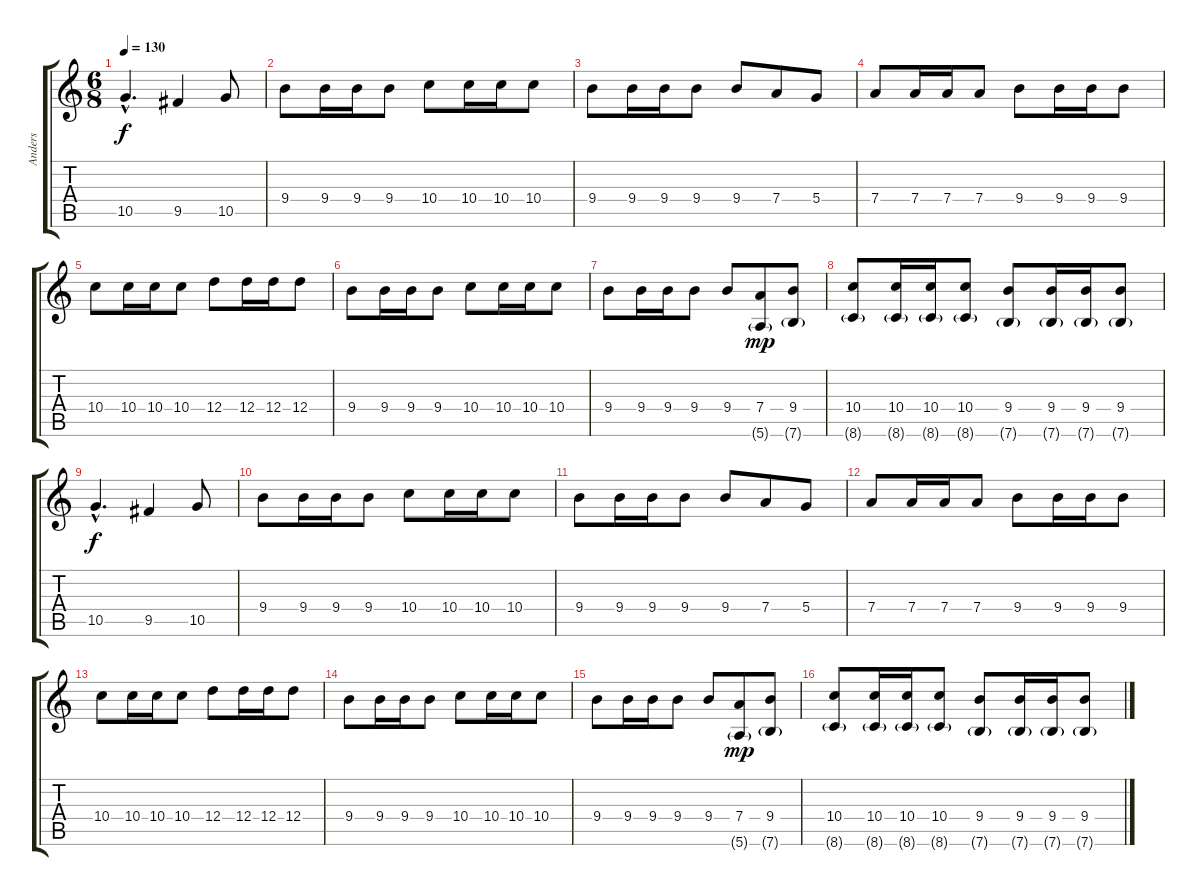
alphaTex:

\track ("Anders" "Anders") {instrument distortionguitar}
\staff {score tabs}
\tuning (E4 B3 G3 D3 A2 E2) {hide}
\ts (6 8)
\tempo 130
\clef g2
\ks c
10.5{hac}.4{d dy f} 9.5.4 10.5.8 |
9.4.8 9.4.16 9.4.16 9.4.8 10.4.8 10.4.16 10.4.16 10.4.8 |
9.4.8 9.4.16 9.4.16 9.4.8 9.4.8 7.4.8 5.4.8 |
7.4.8 7.4.16 7.4.16 7.4.8 9.4.8 9.4.16 9.4.16 9.4.8 |
10.4.8 10.4.16 10.4.16 10.4.8 12.4.8 12.4.16 12.4.16 12.4.8 |
9.4.8 9.4.16 9.4.16 9.4.8 10.4.8 10.4.16 10.4.16 10.4.8 |
9.4.8 9.4.16 9.4.16 9.4.8 9.4.8 (7.4 5.6{g}).8{dy mp} (9.4 7.6{g}).8 |
(10.4 8.6{g}).8 (10.4 8.6{g}).16 (10.4 8.6{g}).16 (10.4 8.6{g}).8 (9.4 7.6{g}).8 (9.4 7.6{g}).16 (9.4 7.6{g}).16 (9.4 7.6{g}).8 |
10.5{hac}.4{d dy f} 9.5.4 10.5.8 |
9.4.8 9.4.16 9.4.16 9.4.8 10.4.8 10.4.16 10.4.16 10.4.8 |
9.4.8 9.4.16 9.4.16 9.4.8 9.4.8 7.4.8 5.4.8 |
7.4.8 7.4.16 7.4.16 7.4.8 9.4.8 9.4.16 9.4.16 9.4.8 |
10.4.8 10.4.16 10.4.16 10.4.8 12.4.8 12.4.16 12.4.16 12.4.8 |
9.4.8 9.4.16 9.4.16 9.4.8 10.4.8 10.4.16 10.4.16 10.4.8 |
9.4.8 9.4.16 9.4.16 9.4.8 9.4.8 (7.4 5.6{g}).8{dy mp} (9.4 7.6{g}).8 |
(10.4 8.6{g}).8 (10.4 8.6{g}).16 (10.4 8.6{g}).16 (10.4 8.6{g}).8 (9.4 7.6{g}).8 (9.4 7.6{g}).16 (9.4 7.6{g}).16 (9.4 7.6{g}).8
